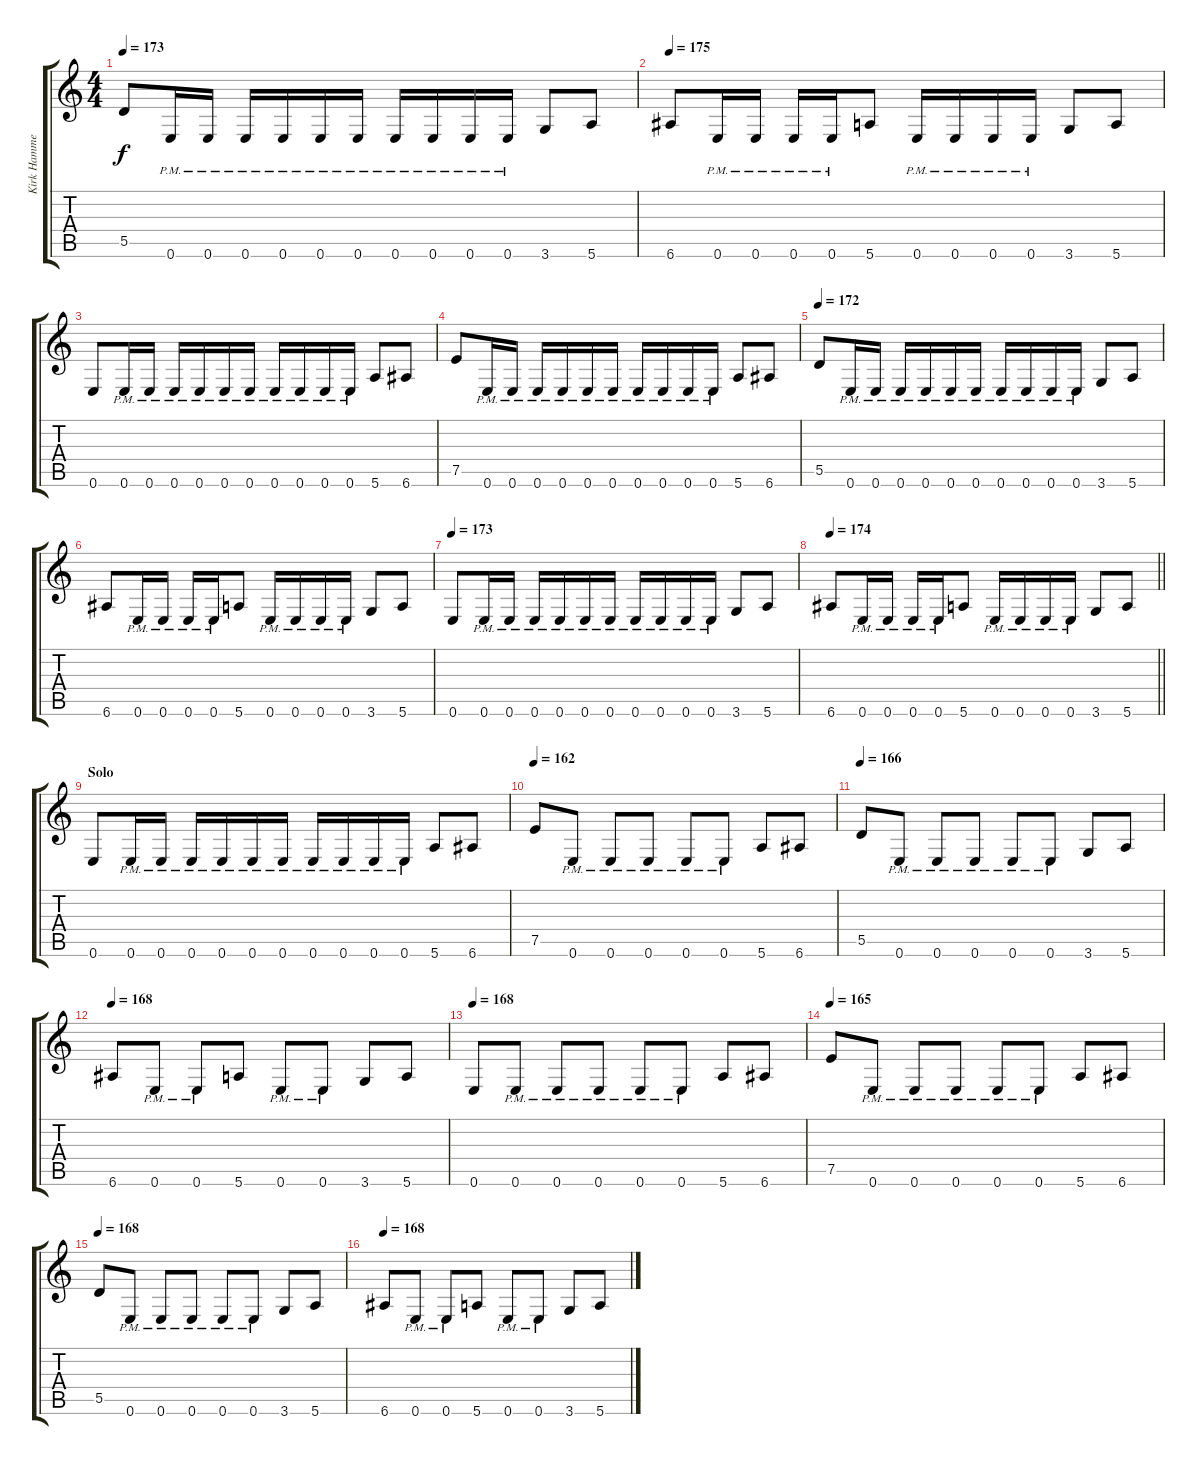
\track ("Kirk Hammett" "Kirk Hamme") {instrument distortionguitar}
\staff {score tabs}
\tuning (E4 B3 G3 D3 A2 E2) {hide}
\ts (4 4)
\tempo 173
\clef g2
\ks c
5.5.8{dy f} 0.6{pm}.16 0.6{pm}.16 0.6{pm}.16 0.6{pm}.16 0.6{pm}.16 0.6{pm}.16 0.6{pm}.16 0.6{pm}.16 0.6{pm}.16 0.6{pm}.16 3.6.8 5.6.8 |
\tempo 175
6.6.8 0.6{pm}.16 0.6{pm}.16 0.6{pm}.16 0.6{pm}.16 5.6.8 0.6{pm}.16 0.6{pm}.16 0.6{pm}.16 0.6{pm}.16 3.6.8 5.6.8 |
0.6.8 0.6{pm}.16 0.6{pm}.16 0.6{pm}.16 0.6{pm}.16 0.6{pm}.16 0.6{pm}.16 0.6{pm}.16 0.6{pm}.16 0.6{pm}.16 0.6{pm}.16 5.6.8 6.6.8 |
7.5.8 0.6{pm}.16 0.6{pm}.16 0.6{pm}.16 0.6{pm}.16 0.6{pm}.16 0.6{pm}.16 0.6{pm}.16 0.6{pm}.16 0.6{pm}.16 0.6{pm}.16 5.6.8 6.6.8 |
\tempo 172
5.5.8 0.6{pm}.16 0.6{pm}.16 0.6{pm}.16 0.6{pm}.16 0.6{pm}.16 0.6{pm}.16 0.6{pm}.16 0.6{pm}.16 0.6{pm}.16 0.6{pm}.16 3.6.8 5.6.8 |
6.6.8 0.6{pm}.16 0.6{pm}.16 0.6{pm}.16 0.6{pm}.16 5.6.8 0.6{pm}.16 0.6{pm}.16 0.6{pm}.16 0.6{pm}.16 3.6.8 5.6.8 |
\tempo 173
0.6.8 0.6{pm}.16 0.6{pm}.16 0.6{pm}.16 0.6{pm}.16 0.6{pm}.16 0.6{pm}.16 0.6{pm}.16 0.6{pm}.16 0.6{pm}.16 0.6{pm}.16 3.6.8 5.6.8 |
\tempo 174
\barLineRight lightlight
6.6.8 0.6{pm}.16 0.6{pm}.16 0.6{pm}.16 0.6{pm}.16 5.6.8 0.6{pm}.16 0.6{pm}.16 0.6{pm}.16 0.6{pm}.16 3.6.8 5.6.8 |
\section ("" "Solo")
0.6.8 0.6{pm}.16 0.6{pm}.16 0.6{pm}.16 0.6{pm}.16 0.6{pm}.16 0.6{pm}.16 0.6{pm}.16 0.6{pm}.16 0.6{pm}.16 0.6{pm}.16 5.6.8 6.6.8 |
\tempo 162
7.5.8 0.6{pm}.8 0.6{pm}.8 0.6{pm}.8 0.6{pm}.8 0.6{pm}.8 5.6.8 6.6.8 |
\tempo 166
5.5.8 0.6{pm}.8 0.6{pm}.8 0.6{pm}.8 0.6{pm}.8 0.6{pm}.8 3.6.8 5.6.8 |
\tempo 168
6.6.8 0.6{pm}.8 0.6{pm}.8 5.6.8 0.6{pm}.8 0.6{pm}.8 3.6.8 5.6.8 |
\tempo 168
0.6.8 0.6{pm}.8 0.6{pm}.8 0.6{pm}.8 0.6{pm}.8 0.6{pm}.8 5.6.8 6.6.8 |
\tempo 165
7.5.8 0.6{pm}.8 0.6{pm}.8 0.6{pm}.8 0.6{pm}.8 0.6{pm}.8 5.6.8 6.6.8 |
\tempo 168
5.5.8 0.6{pm}.8 0.6{pm}.8 0.6{pm}.8 0.6{pm}.8 0.6{pm}.8 3.6.8 5.6.8 |
\tempo 168
6.6.8 0.6{pm}.8 0.6{pm}.8 5.6.8 0.6{pm}.8 0.6{pm}.8 3.6.8 5.6.8
